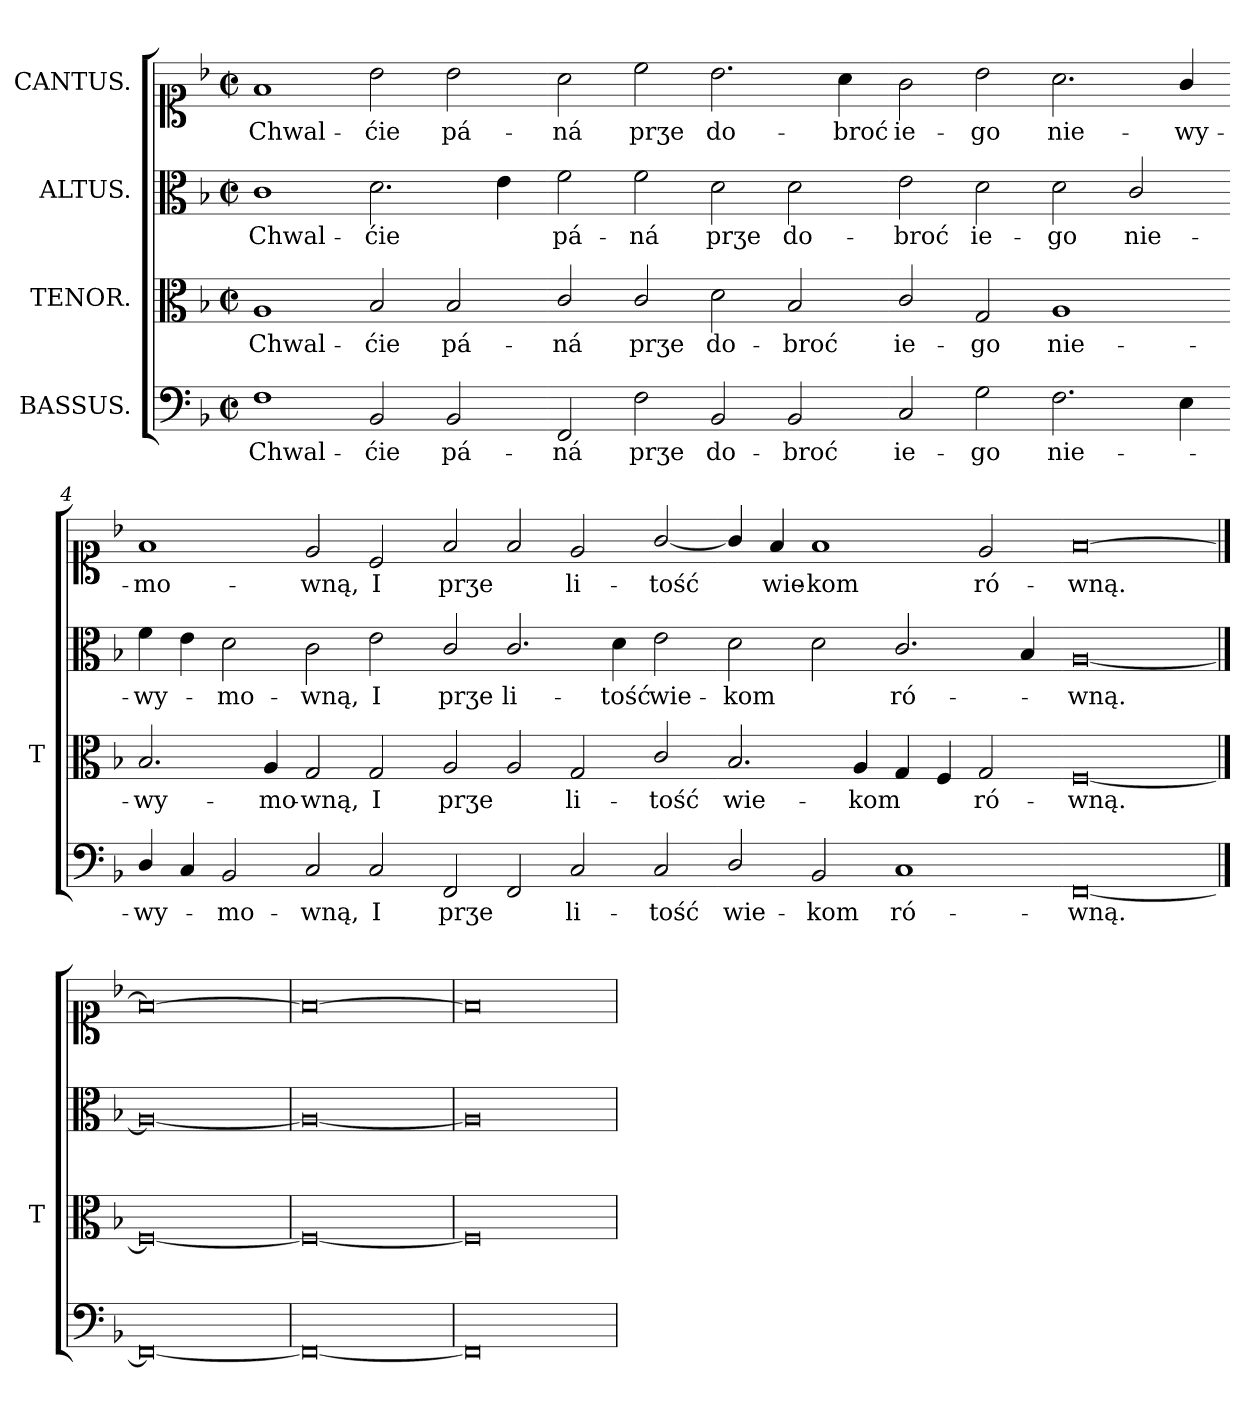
**kern	**text	**kern	**text	**kern	**text	**kern	**text
*part4	*part4	*part3	*part3	*part2	*part2	*part1	*part1
*staff4	*staff4	*staff3	*staff3	*staff2	*staff2	*staff1	*staff1
*I"BASSUS.	*	*I"TENOR.	*	*I"ALTUS.	*	*I"CANTUS.	*
*	*	*I'T	*	*	*	*	*
*clefF4	*	*clefC3	*	*clefC3	*	*clefC1	*
*k[b-]	*	*k[b-]	*	*k[b-]	*	*k[b-]	*
*M2/1	*	*M2/1	*	*M2/1	*	*M2/1	*
*met(c|)	*	*met(c|)	*	*met(c|)	*	*met(c|)	*
=1	=1	=1	=1	=1	=1	=1	=1
1F\	Chwal-	1A/	Chwal-	1c\	Chwal-	1f/	Chwal-
2BB-/	-ćie	2B-/	-ćie	2.d\	-ćie	2b-\	-ćie
2BB-/	pá-	2B-/	pá-	.	.	2b-\	pá-
.	.	.	.	4e\	.	.	.
=2-	=2-	=2-	=2-	=2-	=2-	=2-	=2-
2FF/	-ná	2c/	-ná	2f\	pá-	2a\	-ná
2F\	prʒe	2c/	prʒe	2f\	-ná	2cc\	prʒe
2BB-/	do-	2d\	do-	2d\	prʒe	2.b-\	do-
2BB-/	-broć	2B-/	-broć	2d\	do-	.	.
.	.	.	.	.	.	4a\	-broć
=3-	=3-	=3-	=3-	=3-	=3-	=3-	=3-
2C/	ie-	2c/	ie-	2e\	-broć	2g\	ie-
2G\	-go	2G/	-go	2d\	ie-	2b-\	-go
2.F\	nie-	1A/	nie-	2d\	-go	2.a\	nie-
.	.	.	.	2c/	nie-	.	.
4E\	.	.	.	.	.	4g/	-wy-
=4-	=4-	=4-	=4-	=4-	=4-	=4-	=4-
4D/	-wy-	2.B-/	-wy-	4f\	-wy-	1f/	-mo-
4C/	.	.	.	4e\	.	.	.
2BB-/	-mo-	.	.	2d\	-mo-	.	.
.	.	4A/	-mo-	.	.	.	.
2C/	-wną,	2G/	-wną,	2c\	-wną,	2e/	-wną,
2C/	I	2G/	I	2e\	I	2c/	I
=5-	=5-	=5-	=5-	=5-	=5-	=5-	=5-
2FF/	prʒe	2A/	prʒe	2c/	prʒe	2f/	prʒe
2FF/	.	2A/	.	2.c/	li-	2f/	.
2C/	li-	2G/	li-	.	.	2e/	li-
.	.	.	.	4d\	-tość	.	.
2C/	-tość	2c/	-tość	2e\	wie-	[2g/	-tość
=6-	=6-	=6-	=6-	=6-	=6-	=6-	=6-
2D/	wie-	2.B-/	wie-	2d\	-kom	4g/]	.
.	.	.	.	.	.	4f/	wie-
2BB-/	-kom	.	.	2d\	.	1f/	-kom
.	.	4A/	-kom	.	.	.	.
1C/	ró-	4G/	.	2.c/	ró-	.	.
.	.	4F/	.	.	.	.	.
.	.	2G/	ró-	.	.	2e/	ró-
.	.	.	.	4B-/	.	.	.
=7-	=7-	=7-	=7-	=7-	=7-	=7-	=7-
[0FF/	-wną.	[0F/	-wną.	[0A/	-wną.	[0f\	-wną.
==8	==8	==8	==8	==8	==8	==8	==8
0FF/_	.	0F/_	.	0A/_	.	0f\_	.
=9	=9	=9	=9	=9	=9	=9	=9
0FF/_	.	0F/_	.	0A/_	.	0f\_	.
=10	=10	=10	=10	=10	=10	=10	=10
0FF/]	.	0F/]	.	0A/]	.	0f\]	.
=	=	=	=	=	=	=	=
*-	*-	*-	*-	*-	*-	*-	*-
